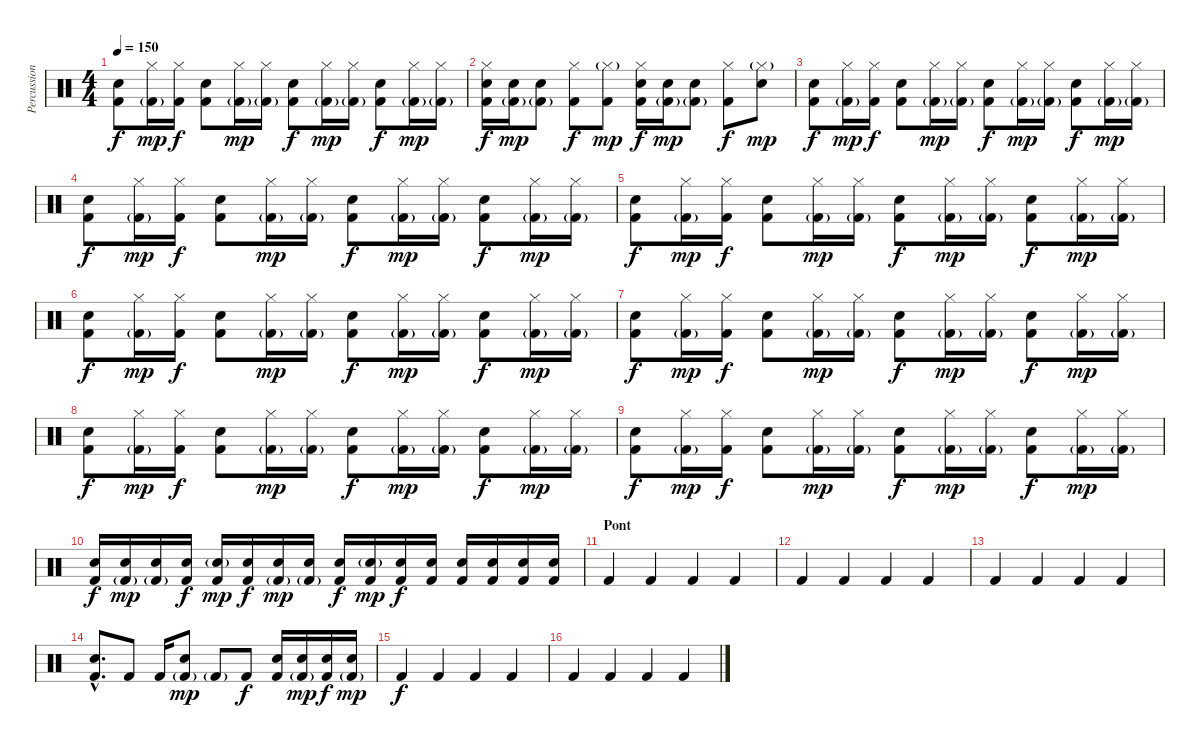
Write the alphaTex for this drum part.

\track ("Percussions" "Percussion") {instrument percussion}
\staff {score}
\articulation defaults
\ts (4 4)
\tempo 150
\clef neutral
\ks c
("Kick (hit) 2" "Snare (hit) 2").8{dy f} ("Kick (hit) 2"{g} "Hi-Hat (closed)").16{dy mp} ("Kick (hit) 2" "Hi-Hat (closed)").16{dy f} ("Kick (hit) 2" "Snare (hit) 2").8 ("Kick (hit) 2"{g} "Hi-Hat (closed)").16{dy mp} ("Kick (hit) 2"{g} "Hi-Hat (closed)").16 ("Kick (hit) 2" "Snare (hit) 2").8{dy f} ("Kick (hit) 2"{g} "Hi-Hat (closed)").16{dy mp} ("Kick (hit) 2"{g} "Hi-Hat (closed)").16 ("Kick (hit) 2" "Snare (hit) 2").8{dy f} ("Kick (hit) 2"{g} "Hi-Hat (closed)").16{dy mp} ("Kick (hit) 2"{g} "Hi-Hat (closed)").16 |
("Kick (hit) 2" "Snare (hit) 2" "Hi-Hat (closed)").16{dy f} ("Kick (hit) 2"{g} "Snare (hit) 2").16{dy mp} ("Kick (hit) 2"{g} "Snare (hit) 2").8 ("Kick (hit) 2"{x} "Hi-Hat (closed)").8{dy f} ("Kick (hit) 2"{x} "Hi-Hat (closed)"{g}).8{dy mp} ("Kick (hit) 2" "Snare (hit) 2" "Hi-Hat (closed)").16{dy f} ("Kick (hit) 2"{g} "Snare (hit) 2").16{dy mp} ("Kick (hit) 2"{g} "Snare (hit) 2").8 ("Kick (hit) 2"{x} "Hi-Hat (closed)").8{dy f} ("Snare (hit)"{x} "Hi-Hat (closed)"{g}).8{dy mp} |
("Kick (hit) 2" "Snare (hit) 2").8{dy f} ("Kick (hit) 2"{g} "Hi-Hat (closed)").16{dy mp} ("Kick (hit) 2" "Hi-Hat (closed)").16{dy f} ("Kick (hit) 2" "Snare (hit) 2").8 ("Kick (hit) 2"{g} "Hi-Hat (closed)").16{dy mp} ("Kick (hit) 2"{g} "Hi-Hat (closed)").16 ("Kick (hit) 2" "Snare (hit) 2").8{dy f} ("Kick (hit) 2"{g} "Hi-Hat (closed)").16{dy mp} ("Kick (hit) 2"{g} "Hi-Hat (closed)").16 ("Kick (hit) 2" "Snare (hit) 2").8{dy f} ("Kick (hit) 2"{g} "Hi-Hat (closed)").16{dy mp} ("Kick (hit) 2"{g} "Hi-Hat (closed)").16 |
("Kick (hit) 2" "Snare (hit) 2").8{dy f} ("Kick (hit) 2"{g} "Hi-Hat (closed)").16{dy mp} ("Kick (hit) 2" "Hi-Hat (closed)").16{dy f} ("Kick (hit) 2" "Snare (hit) 2").8 ("Kick (hit) 2"{g} "Hi-Hat (closed)").16{dy mp} ("Kick (hit) 2"{g} "Hi-Hat (closed)").16 ("Kick (hit) 2" "Snare (hit) 2").8{dy f} ("Kick (hit) 2"{g} "Hi-Hat (closed)").16{dy mp} ("Kick (hit) 2"{g} "Hi-Hat (closed)").16 ("Kick (hit) 2" "Snare (hit) 2").8{dy f} ("Kick (hit) 2"{g} "Hi-Hat (closed)").16{dy mp} ("Kick (hit) 2"{g} "Hi-Hat (closed)").16 |
("Kick (hit) 2" "Snare (hit) 2").8{dy f} ("Kick (hit) 2"{g} "Hi-Hat (closed)").16{dy mp} ("Kick (hit) 2" "Hi-Hat (closed)").16{dy f} ("Kick (hit) 2" "Snare (hit) 2").8 ("Kick (hit) 2"{g} "Hi-Hat (closed)").16{dy mp} ("Kick (hit) 2"{g} "Hi-Hat (closed)").16 ("Kick (hit) 2" "Snare (hit) 2").8{dy f} ("Kick (hit) 2"{g} "Hi-Hat (closed)").16{dy mp} ("Kick (hit) 2"{g} "Hi-Hat (closed)").16 ("Kick (hit) 2" "Snare (hit) 2").8{dy f} ("Kick (hit) 2"{g} "Hi-Hat (closed)").16{dy mp} ("Kick (hit) 2"{g} "Hi-Hat (closed)").16 |
("Kick (hit) 2" "Snare (hit) 2").8{dy f} ("Kick (hit) 2"{g} "Hi-Hat (closed)").16{dy mp} ("Kick (hit) 2" "Hi-Hat (closed)").16{dy f} ("Kick (hit) 2" "Snare (hit) 2").8 ("Kick (hit) 2"{g} "Hi-Hat (closed)").16{dy mp} ("Kick (hit) 2"{g} "Hi-Hat (closed)").16 ("Kick (hit) 2" "Snare (hit) 2").8{dy f} ("Kick (hit) 2"{g} "Hi-Hat (closed)").16{dy mp} ("Kick (hit) 2"{g} "Hi-Hat (closed)").16 ("Kick (hit) 2" "Snare (hit) 2").8{dy f} ("Kick (hit) 2"{g} "Hi-Hat (closed)").16{dy mp} ("Kick (hit) 2"{g} "Hi-Hat (closed)").16 |
("Kick (hit) 2" "Snare (hit) 2").8{dy f} ("Kick (hit) 2"{g} "Hi-Hat (closed)").16{dy mp} ("Kick (hit) 2" "Hi-Hat (closed)").16{dy f} ("Kick (hit) 2" "Snare (hit) 2").8 ("Kick (hit) 2"{g} "Hi-Hat (closed)").16{dy mp} ("Kick (hit) 2"{g} "Hi-Hat (closed)").16 ("Kick (hit) 2" "Snare (hit) 2").8{dy f} ("Kick (hit) 2"{g} "Hi-Hat (closed)").16{dy mp} ("Kick (hit) 2"{g} "Hi-Hat (closed)").16 ("Kick (hit) 2" "Snare (hit) 2").8{dy f} ("Kick (hit) 2"{g} "Hi-Hat (closed)").16{dy mp} ("Kick (hit) 2"{g} "Hi-Hat (closed)").16 |
("Kick (hit) 2" "Snare (hit) 2").8{dy f} ("Kick (hit) 2"{g} "Hi-Hat (closed)").16{dy mp} ("Kick (hit) 2" "Hi-Hat (closed)").16{dy f} ("Kick (hit) 2" "Snare (hit) 2").8 ("Kick (hit) 2"{g} "Hi-Hat (closed)").16{dy mp} ("Kick (hit) 2"{g} "Hi-Hat (closed)").16 ("Kick (hit) 2" "Snare (hit) 2").8{dy f} ("Kick (hit) 2"{g} "Hi-Hat (closed)").16{dy mp} ("Kick (hit) 2"{g} "Hi-Hat (closed)").16 ("Kick (hit) 2" "Snare (hit) 2").8{dy f} ("Kick (hit) 2"{g} "Hi-Hat (closed)").16{dy mp} ("Kick (hit) 2"{g} "Hi-Hat (closed)").16 |
("Kick (hit) 2" "Snare (hit) 2").8{dy f} ("Kick (hit) 2"{g} "Hi-Hat (closed)").16{dy mp} ("Kick (hit) 2" "Hi-Hat (closed)").16{dy f} ("Kick (hit) 2" "Snare (hit) 2").8 ("Kick (hit) 2"{g} "Hi-Hat (closed)").16{dy mp} ("Kick (hit) 2"{g} "Hi-Hat (closed)").16 ("Kick (hit) 2" "Snare (hit) 2").8{dy f} ("Kick (hit) 2"{g} "Hi-Hat (closed)").16{dy mp} ("Kick (hit) 2"{g} "Hi-Hat (closed)").16 ("Kick (hit) 2" "Snare (hit) 2").8{dy f} ("Kick (hit) 2"{g} "Hi-Hat (closed)").16{dy mp} ("Kick (hit) 2"{g} "Hi-Hat (closed)").16 |
("Kick (hit) 2" "Snare (hit) 2").16{dy f} ("Kick (hit) 2"{g} "Snare (hit) 2").16{dy mp} ("Kick (hit) 2"{g} "Snare (hit) 2").16 ("Kick (hit) 2" "Snare (hit) 2").16{dy f} ("Kick (hit) 2" "Snare (hit) 2"{g}).16{dy mp} ("Kick (hit) 2" "Snare (hit) 2").16{dy f} ("Kick (hit) 2"{g} "Snare (hit) 2").16{dy mp} ("Kick (hit) 2"{g} "Snare (hit) 2").16 ("Kick (hit) 2" "Snare (hit) 2").16{dy f} ("Kick (hit) 2" "Snare (hit) 2"{g}).16{dy mp} ("Kick (hit) 2" "Snare (hit) 2").16{dy f} ("Kick (hit) 2" "Snare (hit) 2").16 ("Kick (hit) 2" "Snare (hit) 2").16 ("Kick (hit) 2" "Snare (hit) 2").16 ("Kick (hit) 2" "Snare (hit) 2").16 ("Kick (hit) 2" "Snare (hit) 2").16 |
\section ("" "Pont")
"Kick (hit) 2".4 "Kick (hit) 2".4 "Kick (hit) 2".4 "Kick (hit) 2".4 |
"Kick (hit) 2".4 "Kick (hit) 2".4 "Kick (hit) 2".4 "Kick (hit) 2".4 |
"Kick (hit) 2".4 "Kick (hit) 2".4 "Kick (hit) 2".4 "Kick (hit) 2".4 |
("Kick (hit) 2"{hac} "Snare (hit) 2"{hac}).8{d} "Kick (hit) 2".8 "Kick (hit) 2".16 ("Kick (hit) 2"{g} "Snare (hit) 2").8{dy mp} "Kick (hit) 2"{g}.8 "Kick (hit) 2".8{dy f} ("Kick (hit) 2" "Snare (hit) 2").16 ("Kick (hit) 2"{g} "Snare (hit) 2").16{dy mp} ("Kick (hit) 2" "Snare (hit) 2").16{dy f} ("Kick (hit) 2"{g} "Snare (hit) 2").16{dy mp} |
"Kick (hit) 2".4{dy f} "Kick (hit) 2".4 "Kick (hit) 2".4 "Kick (hit) 2".4 |
"Kick (hit) 2".4 "Kick (hit) 2".4 "Kick (hit) 2".4 "Kick (hit) 2".4
